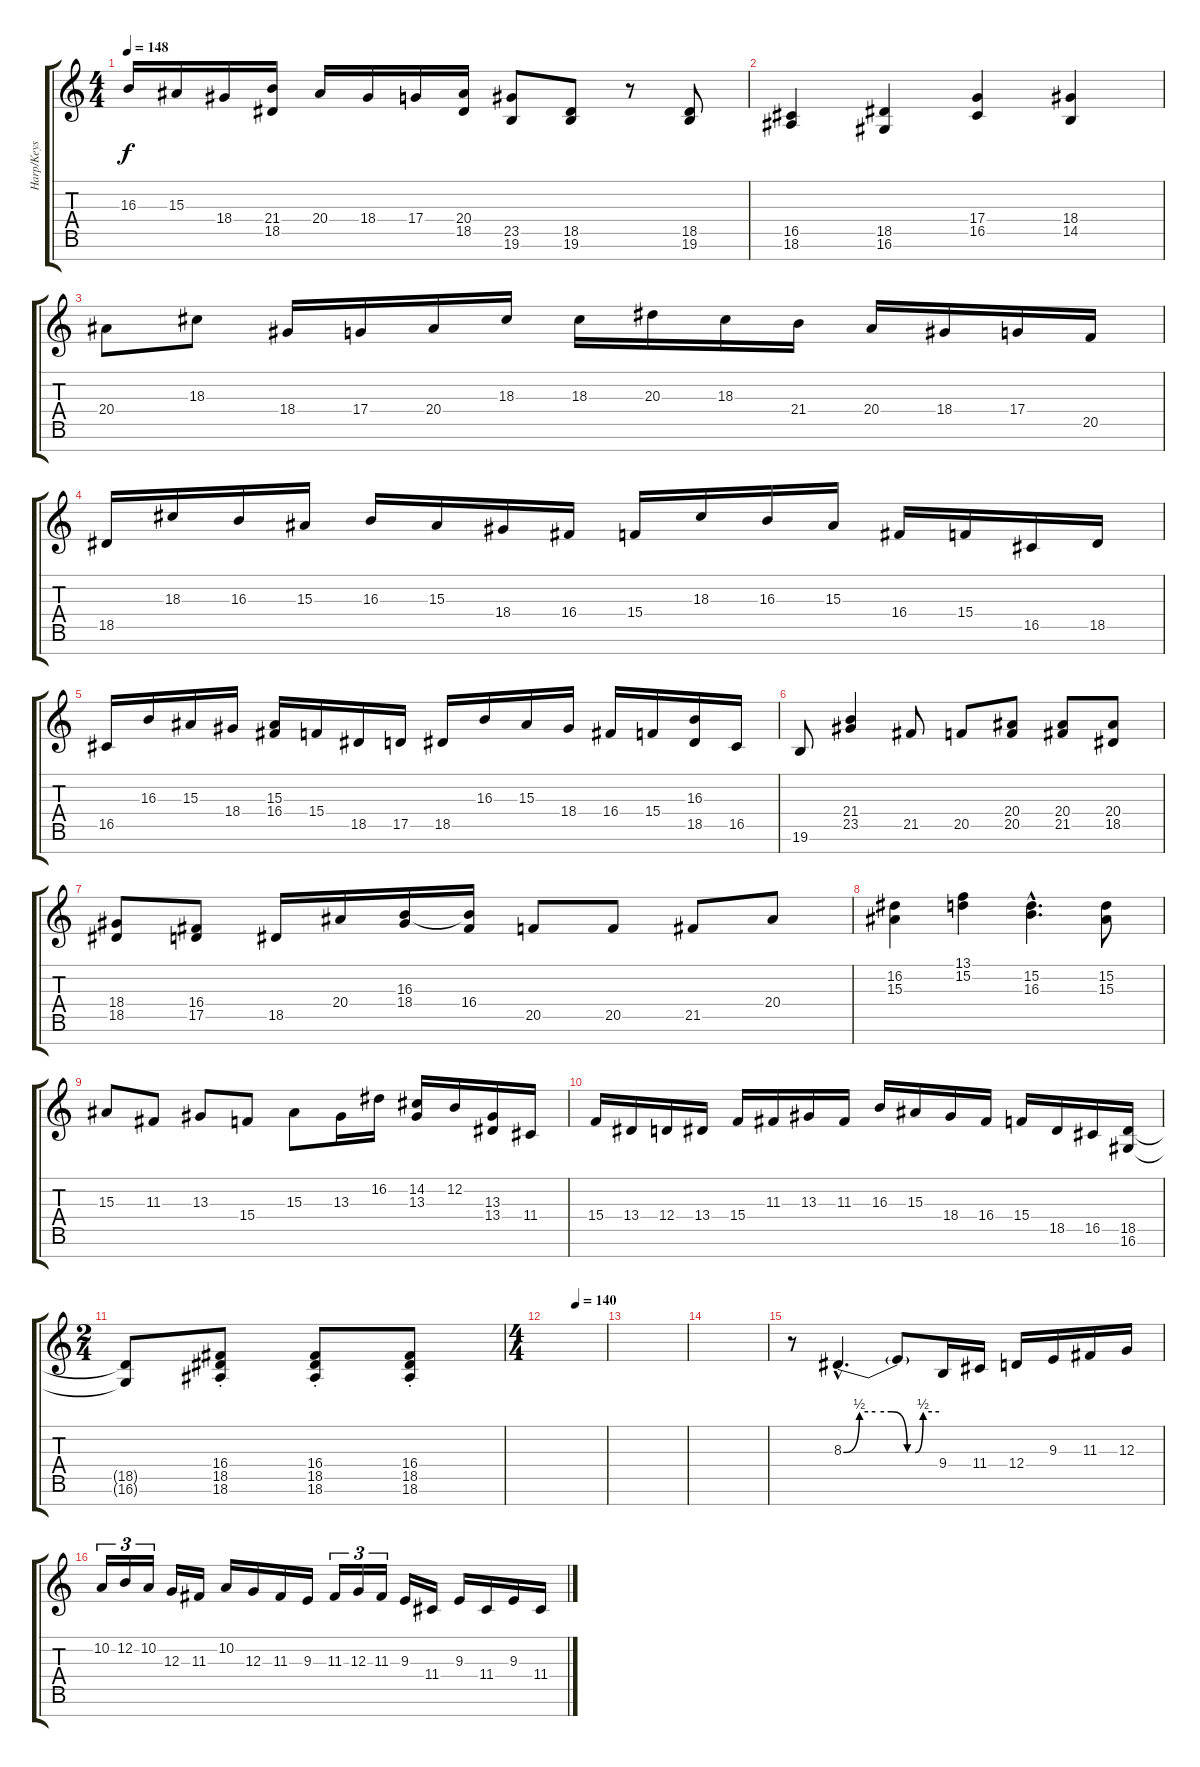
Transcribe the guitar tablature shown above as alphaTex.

\track ("Harp/Keys" "Harp/Keys") {instrument harpsichord}
\staff {score tabs}
\tuning (E4 B3 G3 D3 A2 E2 B1) {hide}
\ts (4 4)
\tempo 148
\clef g2
\ks c
16.3.16{dy f} 15.3.16 18.4.16 (21.4 18.5).16 20.4.16 18.4.16 17.4.16 (20.4 18.5).16 (23.5 19.6).8 (18.5 19.6).8 r.8 (18.5 19.6).8 |
(16.5 18.6).4 (18.5 16.6).4 (17.4 16.5).4 (18.4 14.5).4 |
20.4.8 18.3.8 18.4.16 17.4.16 20.4.16 18.3.16 18.3.16 20.3.16 18.3.16 21.4.16 20.4.16 18.4.16 17.4.16 20.5.16 |
18.5.16 18.3.16 16.3.16 15.3.16 16.3.16 15.3.16 18.4.16 16.4.16 15.4.16 18.3.16 16.3.16 15.3.16 16.4.16 15.4.16 16.5.16 18.5.16 |
16.5.16 16.3.16 15.3.16 18.4.16 (15.3 16.4).16 15.4.16 18.5.16 17.5.16 18.5.16 16.3.16 15.3.16 18.4.16 16.4.16 15.4.16 (16.3 18.5).16 16.5.16 |
19.6.8 (21.4 23.5).4 21.5.8 20.5.8 (20.4 20.5).8 (20.4 21.5).8 (20.4 18.5).8 |
(18.4 18.5).8 (16.4 17.5).8 18.5.16 20.4.16 (16.3 18.4).16 (16.3{t} 16.4).16 20.5.8 20.5.8 21.5.8 20.4.8 |
(16.2 15.3).4 (13.1 15.2).4 (15.2{hac} 16.3{hac}).4{d} (15.2 15.3).8 |
15.3.8 11.3.8 13.3.8 15.4.8 15.3.8 13.3.16 16.2.16 (14.2 13.3).16 12.2.16 (13.3 13.4).16 11.4.16 |
15.4.16 13.4.16 12.4.16 13.4.16 15.4.16 11.3.16 13.3.16 11.3.16 16.3.16 15.3.16 18.4.16 16.4.16 15.4.16 18.5.16 16.5.16 (18.5 16.6).16 |
\ts (2 4)
(18.5{t} 16.6{t}).8 (16.4{st} 18.5{st} 18.6{st}).8 (16.4{st} 18.5{st} 18.6{st}).8 (16.4{st} 18.5{st} 18.6{st}).8 |
\ts (4 4)
\tempo (140 0.5)
|
|
|
r.8{instrument lead1square} 8.3{be (custom 0 0 10 2 20 2 30 2 40 0 45 0 50 2 60 2) hac}.4{d} 8.3{t}.8 9.4.16 11.4.16 12.4.16 9.3.16 11.3.16 12.3.16 |
10.2.16{tu (3 2)} 12.2.16{tu (3 2)} 10.2.16{tu (3 2)} 12.3.16 11.3.16 10.2.16 12.3.16 11.3.16 9.3.16 11.3.16{tu (3 2)} 12.3.16{tu (3 2)} 11.3.16{tu (3 2)} 9.3.16 11.4.16 9.3.16 11.4.16 9.3.16 11.4.16
